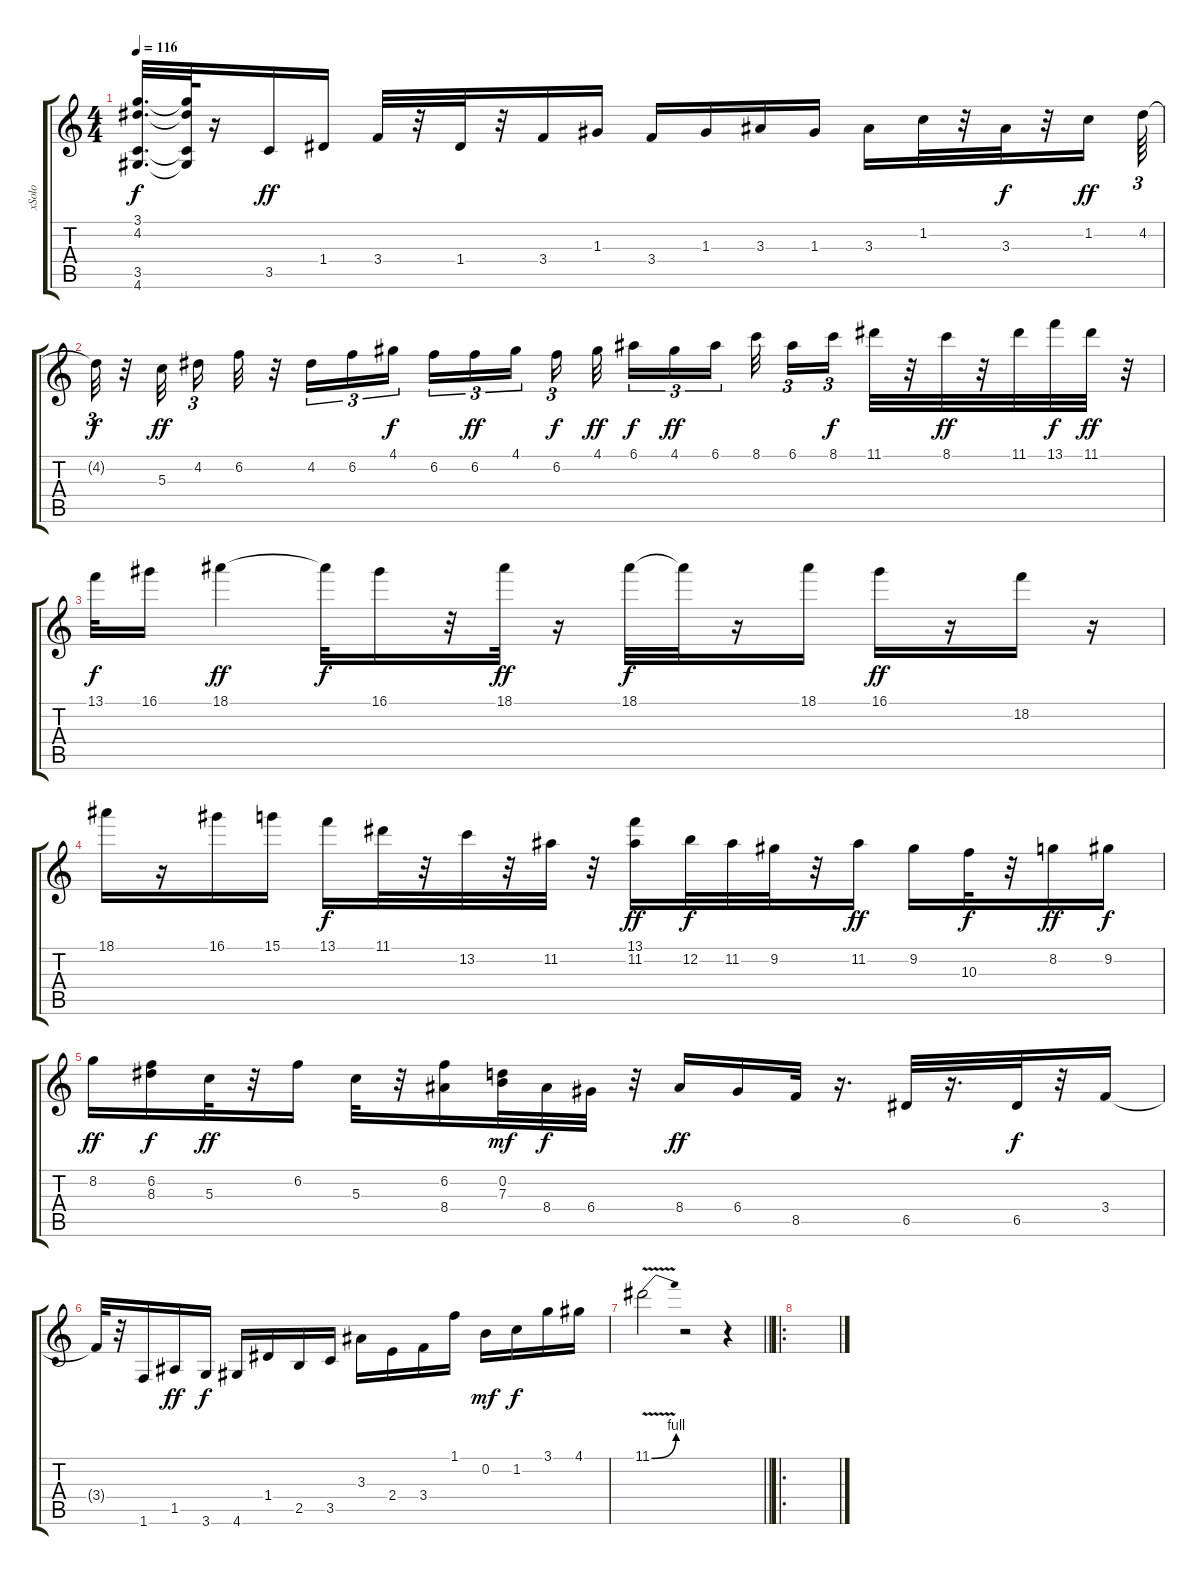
\track ("xSolo" "xSolo") {instrument electricguitarjazz}
\staff {score tabs}
\tuning (E4 B3 G3 D3 A2 E2) {hide}
\ts (4 4)
\section ("" "")
\tempo 116
\clef g2
\ks c
(3.1{t} 4.2{t} 3.5{t} 4.6{t}).32{d dy f} (3.1{t} 4.2{t} 3.5{t} 4.6{t}).64 r.16 3.5.16{dy ff} 1.4.16 3.4.32 r.32 1.4.32 r.32 3.4.16 1.3.16 3.4.16 1.3.16 3.3.16 1.3.16 3.3.16 1.2.32{txt ""} r.32 3.3.32{dy f} r.32 1.2.16{dy ff} 4.2.64{tu (3 2)} |
4.2{t}.32{tu (3 2) dy f} r.32 5.3.32{dy ff beam splitsecondary} 4.2.16{tu (3 2)} 6.2.32 r.32 4.2.16{tu (3 2)} 6.2.16{tu (3 2)} 4.1.16{tu (3 2) dy f beam splitsecondary} 6.2.16{tu (3 2)} 6.2.16{tu (3 2) dy ff} 4.1.16{tu (3 2) beam splitsecondary} 6.2.16{tu (3 2) dy f} 4.1.32{dy ff} 6.1.16{tu (3 2) dy f} 4.1.16{tu (3 2) dy ff} 6.1.16{tu (3 2) beam splitsecondary} 8.1.32{beam splitsecondary} 6.1.16{tu (3 2)} 8.1.16{tu (3 2) dy f} 11.1.32 r.32 8.1.32{dy ff} r.32 11.1.32 13.1.32{dy f} 11.1.32{dy ff} r.32 |
13.1.32{dy f} 16.1.16 18.1.4{dy ff} 18.1{t}.32{dy f} 16.1.16 r.32 18.1.32{dy ff} r.16 18.1.32{dy f} 18.1{t}.32 r.16 18.1.16 16.1.16{dy ff} r.16 18.2.16 r.16 |
18.1.16 r.16 16.1.16 15.1.16 13.1.16{dy f} 11.1.32 r.32 13.2.32 r.32 11.2.32 r.32 (13.1 11.2).16{dy ff} 12.2.32{dy f} 11.2.32 9.2.32 r.32 11.2.16{dy ff} 9.2.16 10.3.32{dy f} r.32 8.2.16{dy ff} 9.2.16{dy f} |
8.2.16{dy ff} (6.2 8.3).16{dy f} 5.3.32{dy ff} r.32 6.2.16 5.3.32 r.32 (6.2 8.4).16 (0.2 7.3).32{dy mf} 8.4.32{dy f} 6.4.32 r.32 8.4.16{dy ff} 6.4.16 8.5.32 r.16{d} 6.5.32 r.16{d} 6.5.32{dy f} r.32 3.4.16 |
3.4{t}.32 r.32 1.6.16 1.5.16{dy ff} 3.6.16{dy f} 4.6.16 1.4.16 2.5.16 3.5.16 3.3.16 2.4.16 3.4.16 1.1.16 0.2.16{dy mf} 1.2.16{dy f} 3.1.16 4.1.16 |
\barLineRight lightlight
11.1{be (bend 0 0 60 4) v}.2 r.2 r.4 |
\ro
\section ("" "")
